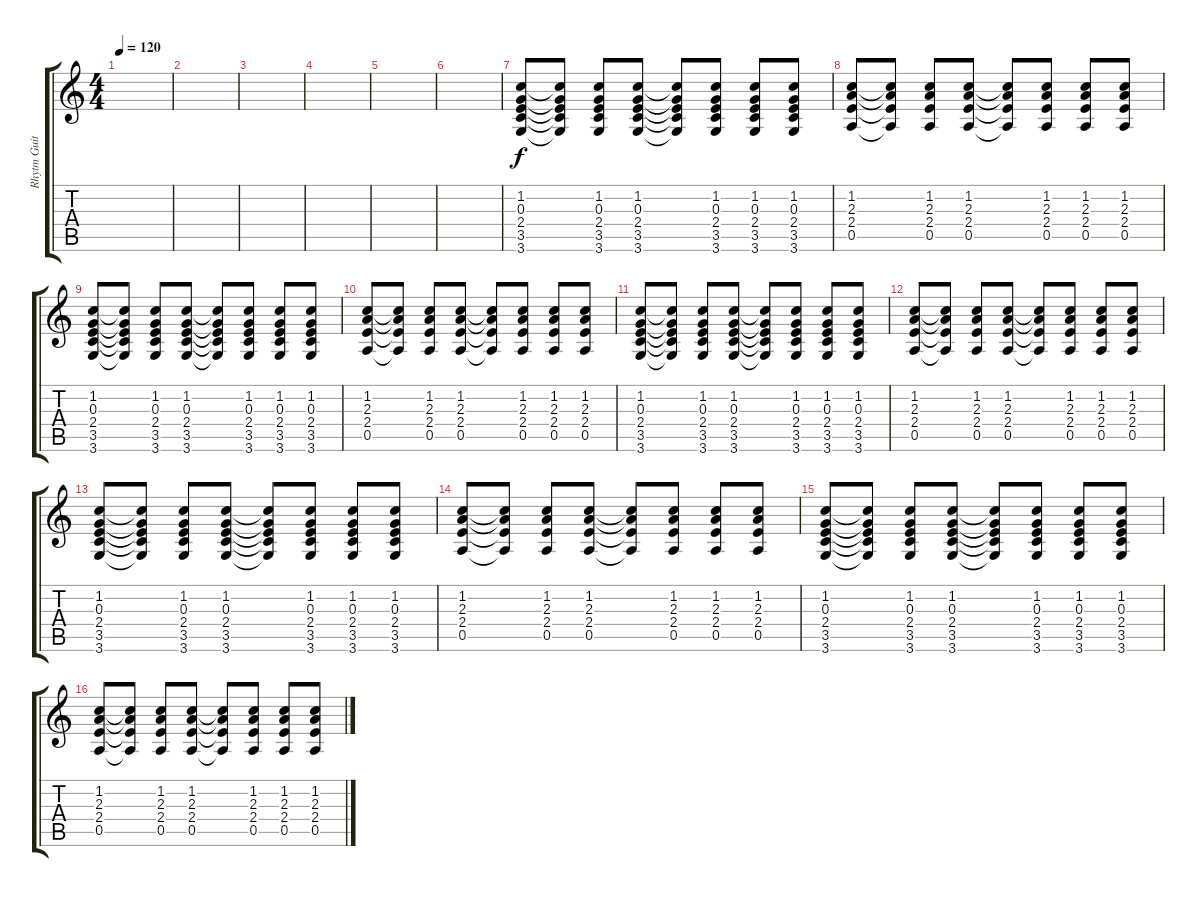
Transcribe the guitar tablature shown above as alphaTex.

\track ("Rhytm Guitar" "Rhytm Guit") {instrument acousticguitarsteel}
\staff {score tabs}
\tuning (E4 B3 G3 D3 A2 E2) {hide}
\ts (4 4)
\tempo 120
\clef g2
\ks c
|
|
|
|
|
|
(1.2 0.3 2.4 3.5 3.6).8 (1.2{t} 0.3{t} 2.4{t} 3.5{t} 3.6{t}).8 (1.2 0.3 2.4 3.5 3.6).8 (1.2 0.3 2.4 3.5 3.6).8 (1.2{t} 0.3{t} 2.4{t} 3.5{t} 3.6{t}).8 (1.2 0.3 2.4 3.5 3.6).8 (1.2 0.3 2.4 3.5 3.6).8 (1.2 0.3 2.4 3.5 3.6).8 |
(1.2 2.3 2.4 0.5).8 (1.2{t} 2.3{t} 2.4{t} 0.5{t}).8 (1.2 2.3 2.4 0.5).8 (1.2 2.3 2.4 0.5).8 (1.2{t} 2.3{t} 2.4{t} 0.5{t}).8 (1.2 2.3 2.4 0.5).8 (1.2 2.3 2.4 0.5).8 (1.2 2.3 2.4 0.5).8 |
(1.2 0.3 2.4 3.5 3.6).8 (1.2{t} 0.3{t} 2.4{t} 3.5{t} 3.6{t}).8 (1.2 0.3 2.4 3.5 3.6).8 (1.2 0.3 2.4 3.5 3.6).8 (1.2{t} 0.3{t} 2.4{t} 3.5{t} 3.6{t}).8 (1.2 0.3 2.4 3.5 3.6).8 (1.2 0.3 2.4 3.5 3.6).8 (1.2 0.3 2.4 3.5 3.6).8 |
(1.2 2.3 2.4 0.5).8 (1.2{t} 2.3{t} 2.4{t} 0.5{t}).8 (1.2 2.3 2.4 0.5).8 (1.2 2.3 2.4 0.5).8 (1.2{t} 2.3{t} 2.4{t} 0.5{t}).8 (1.2 2.3 2.4 0.5).8 (1.2 2.3 2.4 0.5).8 (1.2 2.3 2.4 0.5).8 |
(1.2 0.3 2.4 3.5 3.6).8 (1.2{t} 0.3{t} 2.4{t} 3.5{t} 3.6{t}).8 (1.2 0.3 2.4 3.5 3.6).8 (1.2 0.3 2.4 3.5 3.6).8 (1.2{t} 0.3{t} 2.4{t} 3.5{t} 3.6{t}).8 (1.2 0.3 2.4 3.5 3.6).8 (1.2 0.3 2.4 3.5 3.6).8 (1.2 0.3 2.4 3.5 3.6).8 |
(1.2 2.3 2.4 0.5).8 (1.2{t} 2.3{t} 2.4{t} 0.5{t}).8 (1.2 2.3 2.4 0.5).8 (1.2 2.3 2.4 0.5).8 (1.2{t} 2.3{t} 2.4{t} 0.5{t}).8 (1.2 2.3 2.4 0.5).8 (1.2 2.3 2.4 0.5).8 (1.2 2.3 2.4 0.5).8 |
(1.2 0.3 2.4 3.5 3.6).8 (1.2{t} 0.3{t} 2.4{t} 3.5{t} 3.6{t}).8 (1.2 0.3 2.4 3.5 3.6).8 (1.2 0.3 2.4 3.5 3.6).8 (1.2{t} 0.3{t} 2.4{t} 3.5{t} 3.6{t}).8 (1.2 0.3 2.4 3.5 3.6).8 (1.2 0.3 2.4 3.5 3.6).8 (1.2 0.3 2.4 3.5 3.6).8 |
(1.2 2.3 2.4 0.5).8 (1.2{t} 2.3{t} 2.4{t} 0.5{t}).8 (1.2 2.3 2.4 0.5).8 (1.2 2.3 2.4 0.5).8 (1.2{t} 2.3{t} 2.4{t} 0.5{t}).8 (1.2 2.3 2.4 0.5).8 (1.2 2.3 2.4 0.5).8 (1.2 2.3 2.4 0.5).8 |
(1.2 0.3 2.4 3.5 3.6).8 (1.2{t} 0.3{t} 2.4{t} 3.5{t} 3.6{t}).8 (1.2 0.3 2.4 3.5 3.6).8 (1.2 0.3 2.4 3.5 3.6).8 (1.2{t} 0.3{t} 2.4{t} 3.5{t} 3.6{t}).8 (1.2 0.3 2.4 3.5 3.6).8 (1.2 0.3 2.4 3.5 3.6).8 (1.2 0.3 2.4 3.5 3.6).8 |
(1.2 2.3 2.4 0.5).8 (1.2{t} 2.3{t} 2.4{t} 0.5{t}).8 (1.2 2.3 2.4 0.5).8 (1.2 2.3 2.4 0.5).8 (1.2{t} 2.3{t} 2.4{t} 0.5{t}).8 (1.2 2.3 2.4 0.5).8 (1.2 2.3 2.4 0.5).8 (1.2 2.3 2.4 0.5).8
